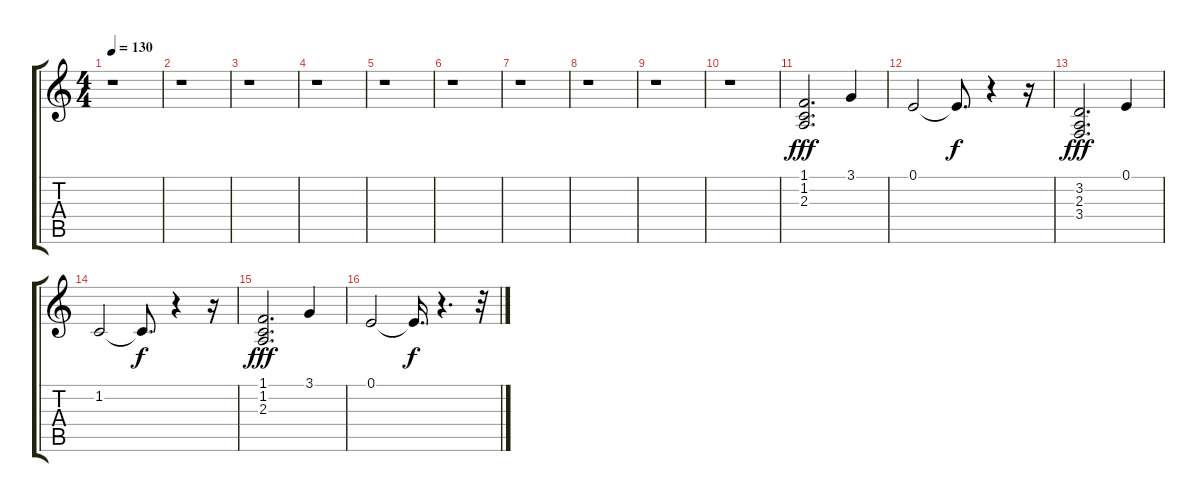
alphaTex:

\track "" {instrument synthstrings1}
\staff {score tabs}
\tuning (E4 B3 G3 D3 A2 E2) {hide}
\ts (4 4)
\tempo 130
\clef g2
\ks c
r.1{dy f} |
r.1 |
r.1 |
r.1 |
r.1 |
r.1 |
r.1 |
r.1 |
r.1 |
r.1 |
(1.1 1.2 2.3).2{d dy fff} 3.1.4 |
0.1.2 0.1{t}.8{d dy f} r.4 r.16 |
(3.2 2.3 3.4).2{d dy fff} 0.1.4 |
1.2.2 1.2{t}.8{d dy f} r.4 r.16 |
(1.1 1.2 2.3).2{d dy fff} 3.1.4 |
0.1.2 0.1{t}.16{d dy f} r.4{d} r.32
